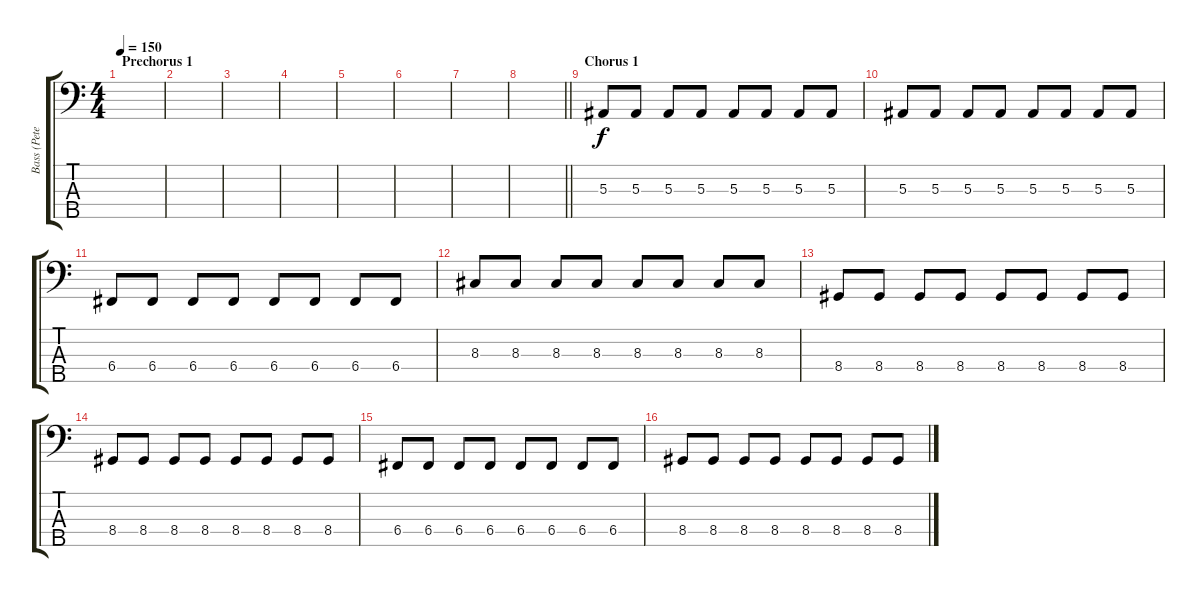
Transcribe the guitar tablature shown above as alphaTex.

\track ("Bass (Peter Iwers)" "Bass (Pete") {instrument electricbassfinger}
\staff {score tabs}
\tuning (Eb2 Bb1 F1 C1 G0) {hide}
\ts (4 4)
\section ("" "Prechorus 1")
\tempo 150
\clef f4
\ks c
|
|
|
|
|
|
|
\barLineRight lightlight
|
\section ("" "Chorus 1")
5.3.8 5.3.8 5.3.8 5.3.8 5.3.8 5.3.8 5.3.8 5.3.8 |
5.3.8 5.3.8 5.3.8 5.3.8 5.3.8 5.3.8 5.3.8 5.3.8 |
6.4.8 6.4.8 6.4.8 6.4.8 6.4.8 6.4.8 6.4.8 6.4.8 |
8.3.8 8.3.8 8.3.8 8.3.8 8.3.8 8.3.8 8.3.8 8.3.8 |
8.4.8 8.4.8 8.4.8 8.4.8 8.4.8 8.4.8 8.4.8 8.4.8 |
8.4.8 8.4.8 8.4.8 8.4.8 8.4.8 8.4.8 8.4.8 8.4.8 |
6.4.8 6.4.8 6.4.8 6.4.8 6.4.8 6.4.8 6.4.8 6.4.8 |
8.4.8 8.4.8 8.4.8 8.4.8 8.4.8 8.4.8 8.4.8 8.4.8
